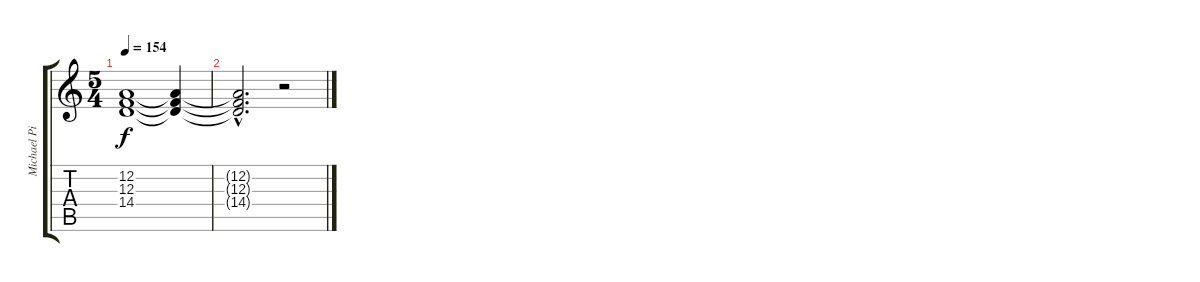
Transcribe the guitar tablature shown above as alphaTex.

\track ("Michael Pinnella" "Michael Pi") {instrument stringensemble1}
\staff {score tabs}
\tuning (D4 A3 F3 C3 G2 D2) {hide}
\ts (5 4)
\tempo 154
\clef g2
\ks c
(12.2{t} 12.3{t} 14.4{t}).1{dy f} (12.2{t} 12.3{t} 14.4{t}).4 |
(12.2{hac t} 12.3{hac t} 14.4{hac t}).2{d} r.2
